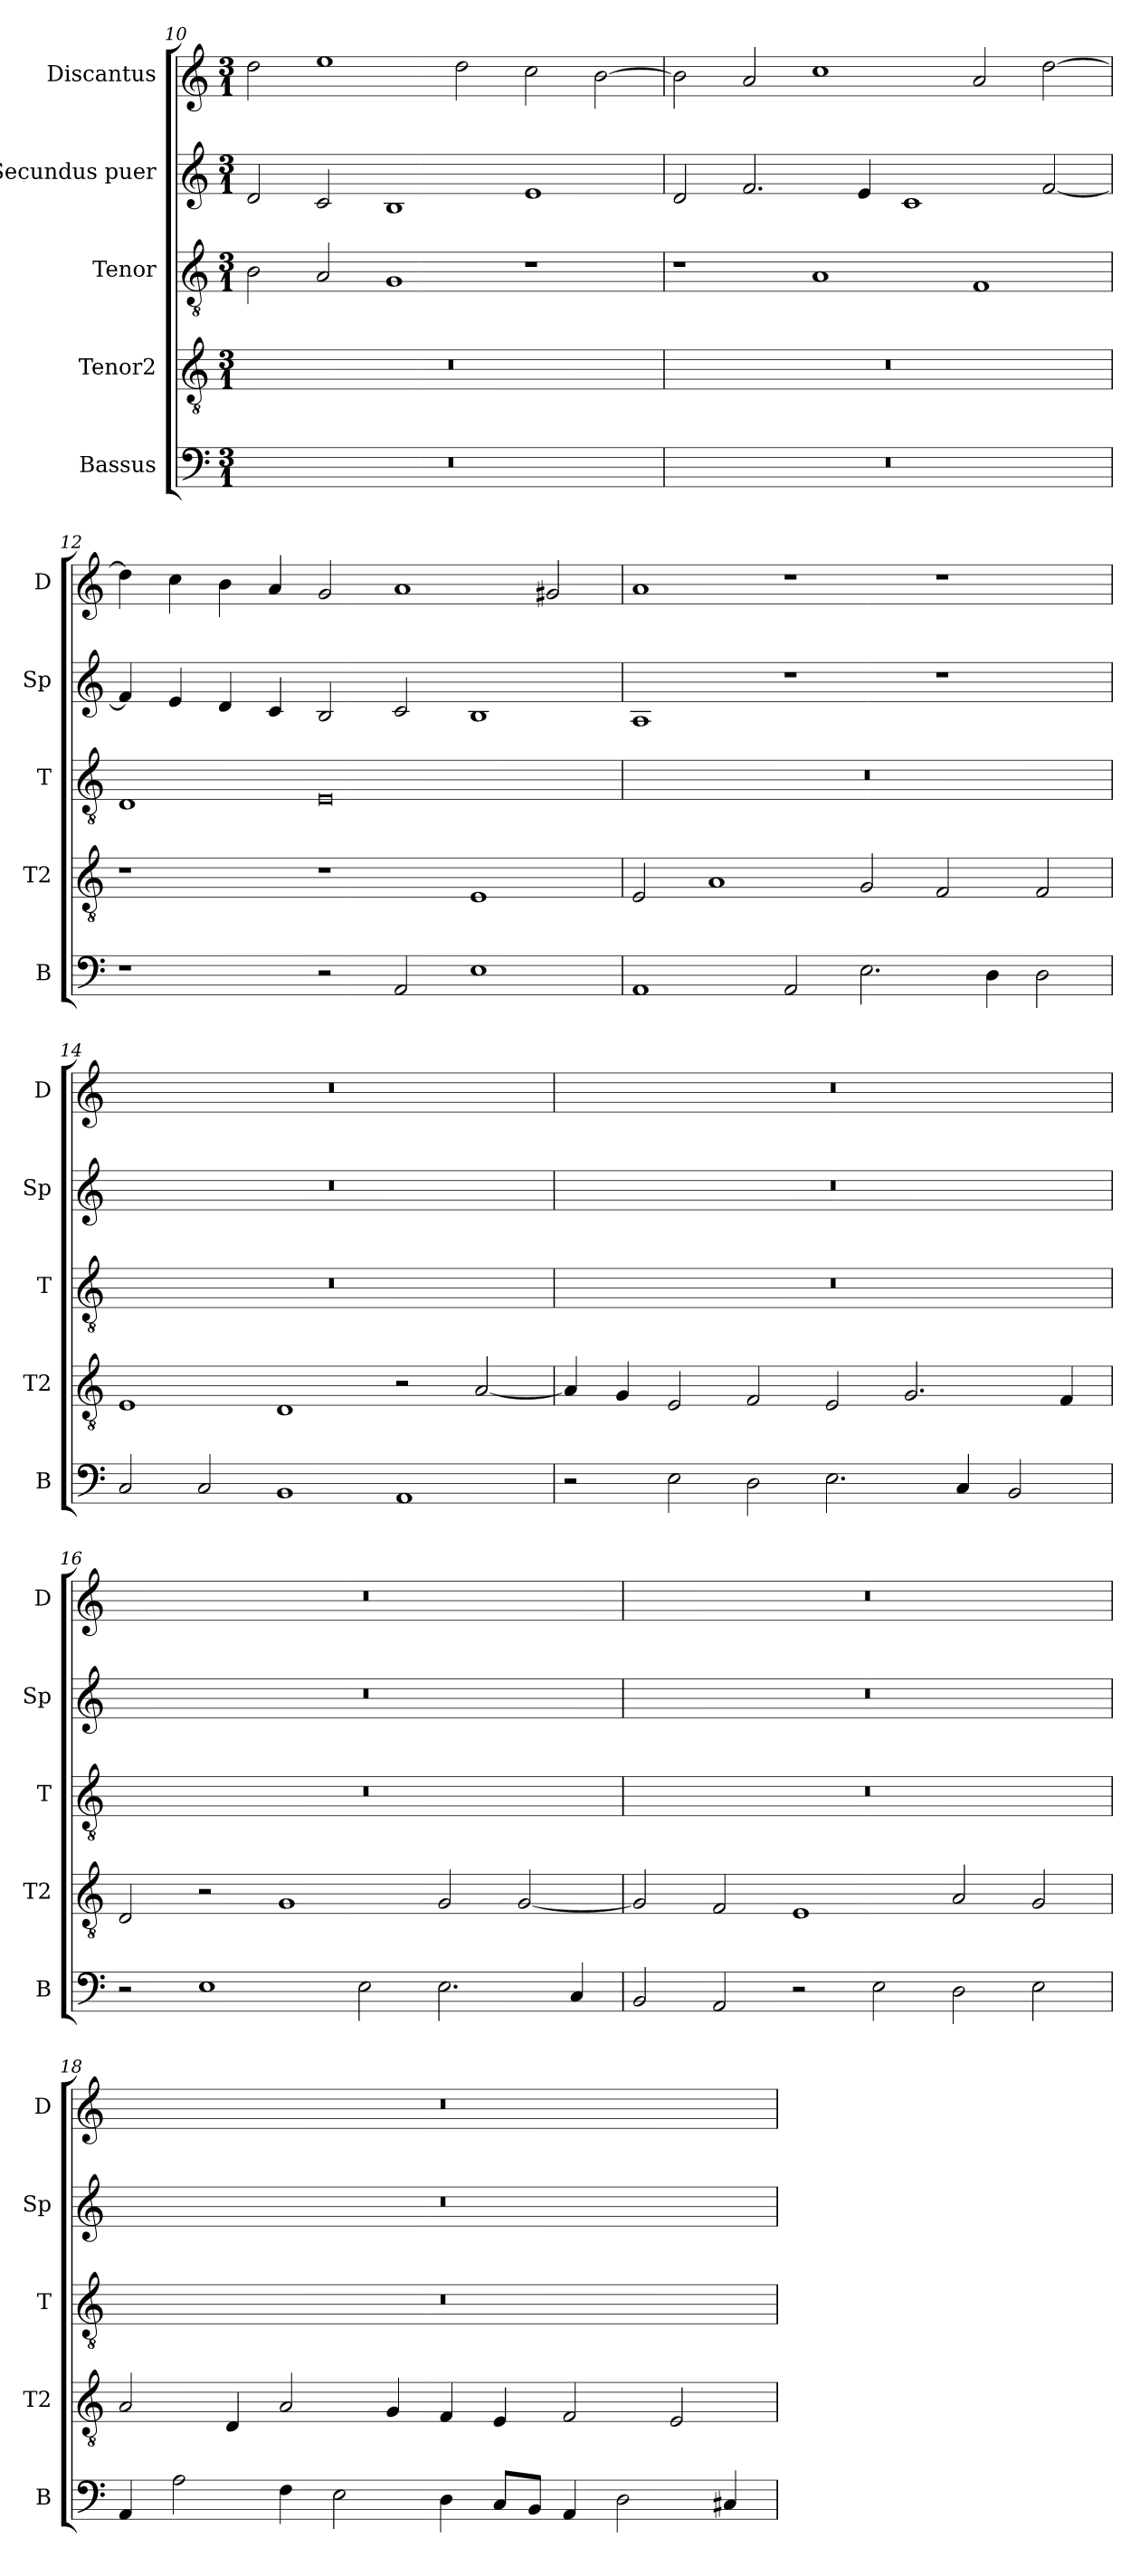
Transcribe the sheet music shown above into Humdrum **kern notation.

**kern	**kern	**kern	**kern	**kern
*part5	*part4	*part3	*part2	*part1
*staff5	*staff4	*staff3	*staff2	*staff1
*I"Bassus	*I"Tenor2	*I"Tenor	*I"Secundus puer	*I"Discantus
*I'B	*I'T2	*I'T	*I'Sp	*I'D
*clefF4	*clefGv2	*clefGv2	*clefG2	*clefG2
*k[]	*k[]	*k[]	*k[]	*k[]
*M3/1	*M3/1	*M3/1	*M3/1	*M3/1
=10	=10	=10	=10	=10
0.r	0.r	2B\	2d/	2dd\
.	.	2A/	2c/	1ee
.	.	1G	1B	.
.	.	.	.	2dd\
.	.	1r	1e	2cc\
.	.	.	.	[2b\
=11	=11	=11	=11	=11
0.r	0.r	1r	2d/	2b\]
.	.	.	2.f/	2a/
.	.	1A	.	1cc
.	.	.	4e/	.
.	.	.	1c	.
.	.	1F	.	2a/
.	.	.	[2f/	[2dd\
=12	=12	=12	=12	=12
1r	1r	1D	4f/]	4dd\]
.	.	.	4e/	4cc\
.	.	.	4d/	4b\
.	.	.	4c/	4a/
2r	1r	0E	2B/	2g/
2AA/	.	.	2c/	1a
1E	1E	.	1B	.
.	.	.	.	2g#X/
=13	=13	=13	=13	=13
1AA	2E/	0.r	1A	1a
.	1A	.	.	.
2AA/	.	.	1r	1r
2.E\	2G/	.	.	.
.	2F/	.	1r	1r
4D\	.	.	.	.
2D\	2F/	.	.	.
=14	=14	=14	=14	=14
2C/	1E	0.r	0.r	0.r
2C/	.	.	.	.
1BB	1D	.	.	.
1AA	2r	.	.	.
.	[2A/	.	.	.
=15	=15	=15	=15	=15
2r	4A/]	0.r	0.r	0.r
.	4G/	.	.	.
2E\	2E/	.	.	.
2D\	2F/	.	.	.
2.E\	2E/	.	.	.
.	2.G/	.	.	.
4C/	.	.	.	.
2BB/	.	.	.	.
.	4F/	.	.	.
=16	=16	=16	=16	=16
2r	2D/	0.r	0.r	0.r
1E	2r	.	.	.
.	1G	.	.	.
2E\	.	.	.	.
2.E\	2G/	.	.	.
.	[2G/	.	.	.
4C/	.	.	.	.
=17	=17	=17	=17	=17
2BB/	2G/]	0.r	0.r	0.r
2AA/	2F/	.	.	.
2r	1E	.	.	.
2E\	.	.	.	.
2D\	2A/	.	.	.
2E\	2G/	.	.	.
=18	=18	=18	=18	=18
4AA/	2A/	0.r	0.r	0.r
2A\	.	.	.	.
.	4D/	.	.	.
4F\	2A/	.	.	.
2E\	.	.	.	.
.	4G/	.	.	.
4D\	4F/	.	.	.
8C/L	4E/	.	.	.
8BB/J	.	.	.	.
4AA/	2F/	.	.	.
2D\	.	.	.	.
.	2E/	.	.	.
4C#X/	.	.	.	.
=	=	=	=	=
*-	*-	*-	*-	*-
